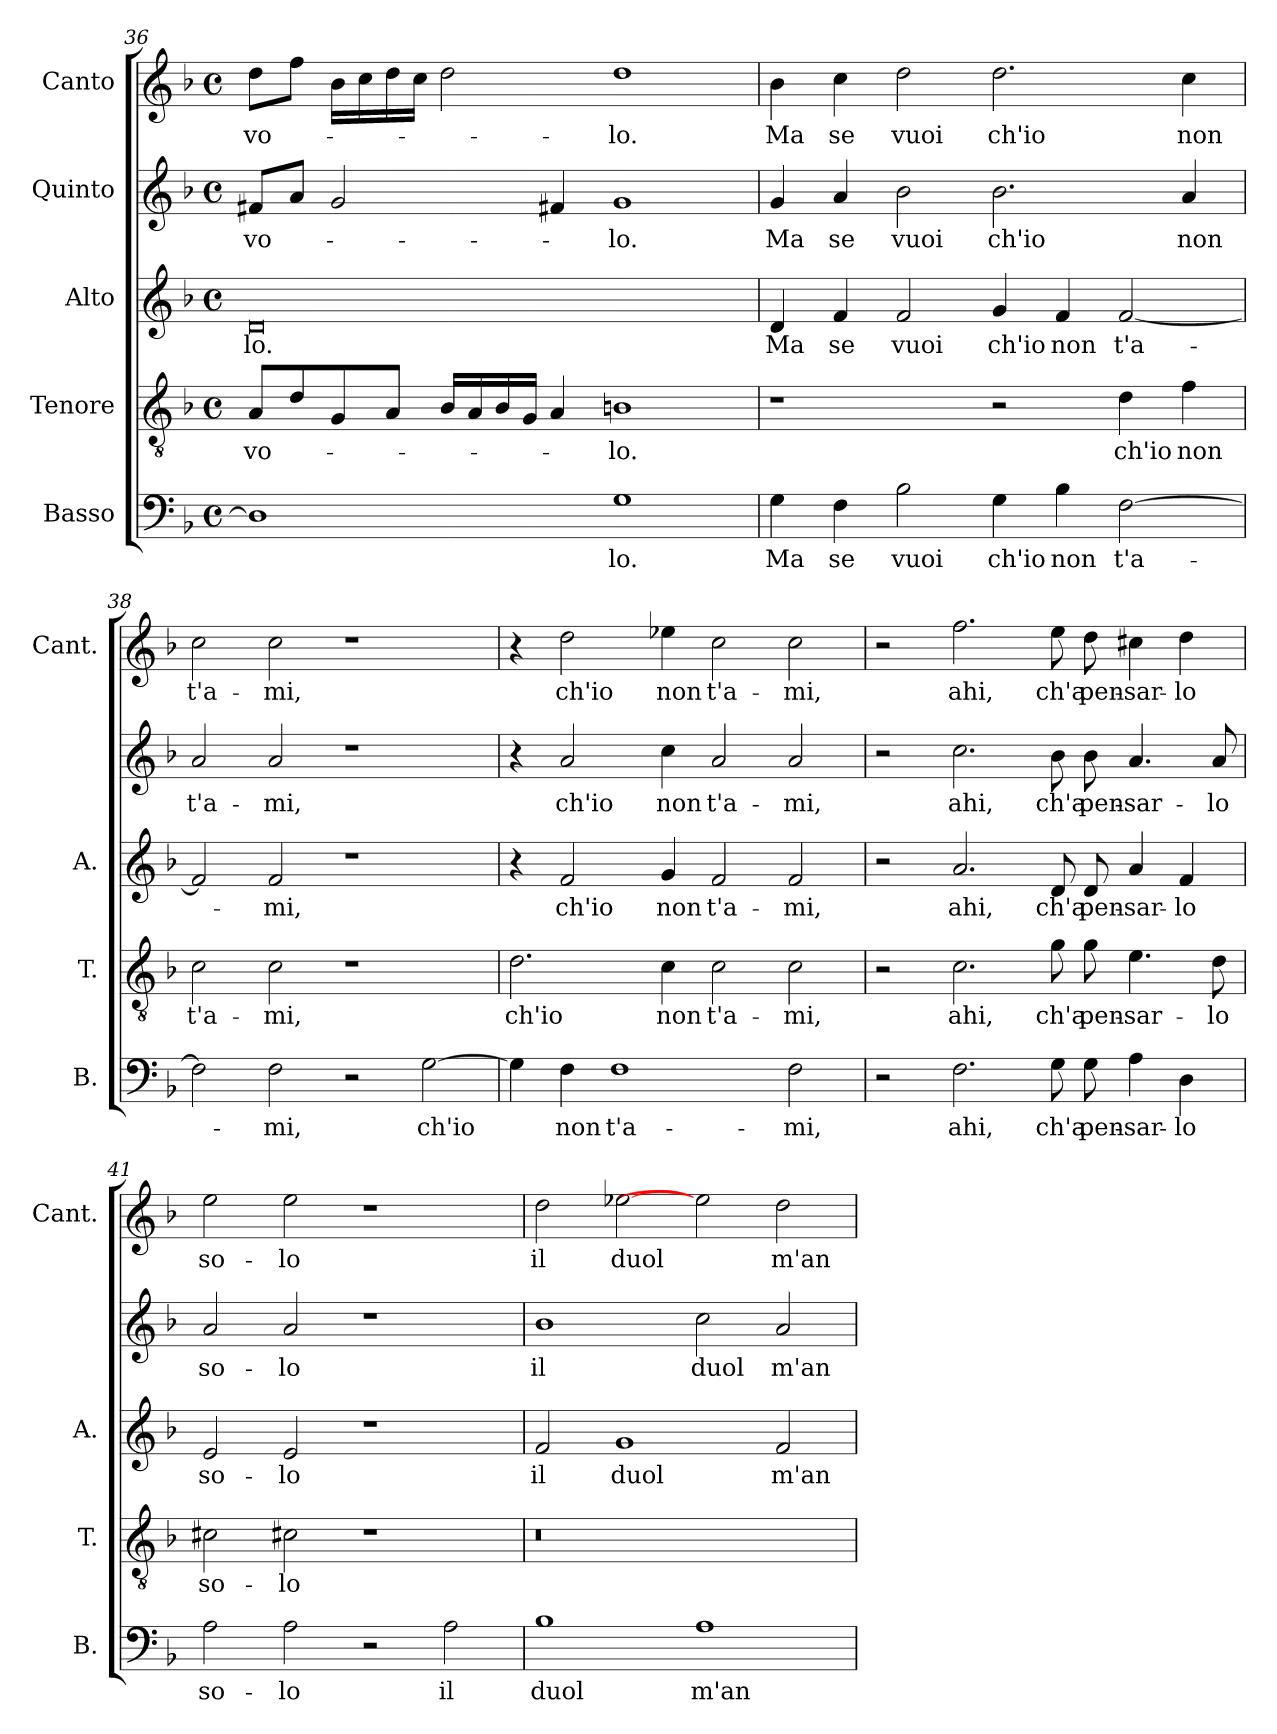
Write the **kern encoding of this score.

**kern	**text	**kern	**text	**kern	**text	**kern	**text	**kern	**text
*part5	*part5	*part4	*part4	*part3	*part3	*part2	*part2	*part1	*part1
*staff5	*staff5	*staff4	*staff4	*staff3	*staff3	*staff2	*staff2	*staff1	*staff1
*I"Basso	*	*I"Tenore	*	*I"Alto	*	*I"Quinto	*	*I"Canto	*
*I'B.	*	*I'T.	*	*I'A.	*	*	*	*I'Cant.	*
*clefF4	*	*clefGv2	*	*clefG2	*	*clefG2	*	*clefG2	*
*k[b-]	*	*k[b-]	*	*k[b-]	*	*k[b-]	*	*k[b-]	*
*F:	*	*F:	*	*F:	*	*F:	*	*F:	*
*M4/4	*	*M4/4	*	*M4/4	*	*M4/4	*	*M4/4	*
*met(c)	*	*met(c)	*	*met(c)	*	*met(c)	*	*met(c)	*
=36	=36	=36	=36	=36	=36	=36	=36	=36	=36
1D\]	.	8A/L	vo-	0d/	-lo.	8f#X/L	vo-	8dd\L	vo-
.	.	8d/	.	.	.	8a/J	.	8ff\J	.
.	.	8G/	.	.	.	2g/	.	16b-\LL	.
.	.	.	.	.	.	.	.	16cc\	.
.	.	8A/J	.	.	.	.	.	16dd\	.
.	.	.	.	.	.	.	.	16cc\JJ	.
.	.	16B-/LL	.	.	.	.	.	2dd\	.
.	.	16A/	.	.	.	.	.	.	.
.	.	16B-/	.	.	.	.	.	.	.
.	.	16G/JJ	.	.	.	.	.	.	.
.	.	4A/	.	.	.	4f#X/	.	.	.
1G\	-lo.	1Bn\	-lo.	.	.	1g/	-lo.	1dd\	-lo.
=37	=37	=37	=37	=37	=37	=37	=37	=37	=37
4G\	Ma	1r	.	4d/	Ma	4g/	Ma	4b-\	Ma
4F\	se	.	.	4f/	se	4a/	se	4cc\	se
2B-\	vuoi	.	.	2f/	vuoi	2b-\	vuoi	2dd\	vuoi
4G\	ch'io	2r	.	4g/	ch'io	2.b-\	ch'io	2.dd\	ch'io
4B-\	non	.	.	4f/	non	.	.	.	.
[2F\	t'a-	4d\	ch'io	[2f/	t'a-	.	.	.	.
.	.	4f\	non	.	.	4a/	non	4cc\	non
=38	=38	=38	=38	=38	=38	=38	=38	=38	=38
2F\]	.	2c\	t'a-	2f/]	.	2a/	t'a-	2cc\	t'a-
2F\	-mi,	2c\	-mi,	2f/	-mi,	2a/	-mi,	2cc\	-mi,
2r	.	1r	.	1r	.	1r	.	1r	.
[2G\	ch'io	.	.	.	.	.	.	.	.
=39	=39	=39	=39	=39	=39	=39	=39	=39	=39
4G\]	.	2.d\	ch'io	4r	.	4r	.	4r	.
4F\	non	.	.	2f/	ch'io	2a/	ch'io	2dd\	ch'io
1F\	t'a-	.	.	.	.	.	.	.	.
.	.	4c\	non	4g/	non	4cc\	non	4ee-X\	non
.	.	2c\	t'a-	2f/	t'a-	2a/	t'a-	2cc\	t'a-
2F\	-mi,	2c\	-mi,	2f/	-mi,	2a/	-mi,	2cc\	-mi,
=40	=40	=40	=40	=40	=40	=40	=40	=40	=40
2r	.	2r	.	2r	.	2r	.	2r	.
2.F\	ahi,	2.c\	ahi,	2.a/	ahi,	2.cc\	ahi,	2.ff\	ahi,
8G\	ch'a	8g\	ch'a	8d/	ch'a	8b-\	ch'a	8ee\	ch'a
8G\	pen-	8g\	pen-	8d/	pen-	8b-\	pen-	8dd\	pen-
4A\	-sar-	4.e\	-sar-	4a/	-sar-	4.a/	-sar-	4cc#X\	-sar-
4D\	-lo	.	.	4f/	-lo	.	.	4dd\	-lo
.	.	8d\	-lo	.	.	8a/	-lo	.	.
=41	=41	=41	=41	=41	=41	=41	=41	=41	=41
2A\	so-	2c#X\	so-	2e/	so-	2a/	so-	2ee\	so-
2A\	-lo	2c#X\	-lo	2e/	-lo	2a/	-lo	2ee\	-lo
2r	.	1r	.	1r	.	1r	.	1r	.
2A\	il	.	.	.	.	.	.	.	.
=42	=42	=42	=42	=42	=42	=42	=42	=42	=42
!	!	!LO:N:vis=0	!	!	!	!	!	!	!
1B-\	duol	1r	.	2f/	il	1b-\	il	2dd\	il
.	.	.	.	1g/	duol	.	.	[2ee-X\	duol
1A\	m'an-	1ryy	.	.	.	2cc\	duol	2een\]	.
.	.	.	.	2f/	m'an-	2a/	m'an-	2dd\	m'an-
=	=	=	=	=	=	=	=	=	=
*-	*-	*-	*-	*-	*-	*-	*-	*-	*-
